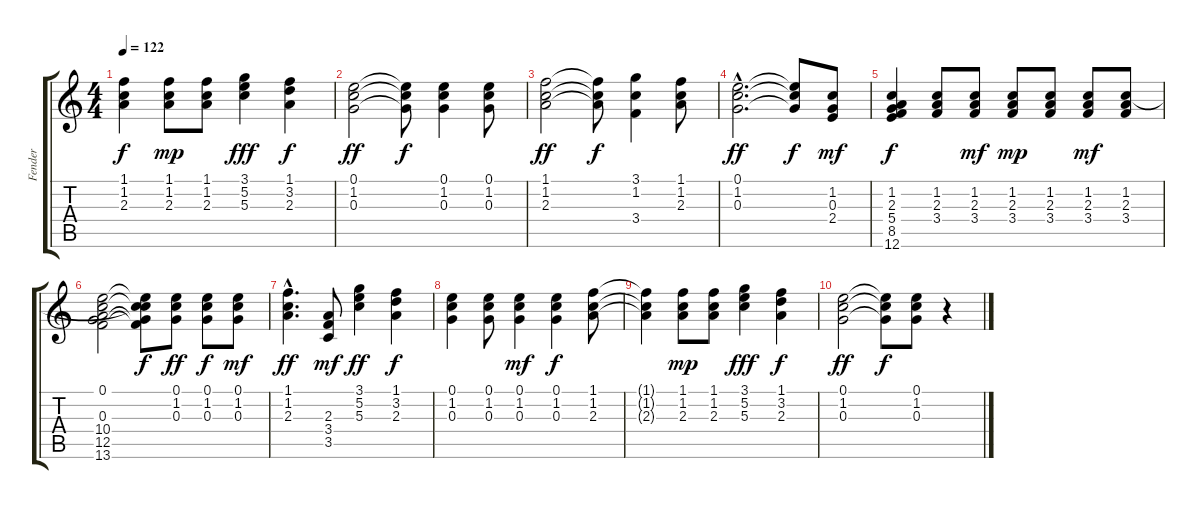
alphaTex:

\track ("Fender" "Fender") {instrument electricguitarclean}
\staff {score tabs}
\tuning (E4 B3 G3 D3 A2 E2) {hide}
\ts (4 4)
\tempo 122
\clef g2
\ks c
(1.1{t} 1.2{t} 2.3{t}).4{dy f} (1.1 1.2 2.3).8{dy mp} (1.1 1.2 2.3).8 (3.1 5.2 5.3).4{dy fff} (1.1 3.2 2.3).4{dy f} |
(0.1 1.2 0.3).2{dy ff} (0.1{t} 1.2{t} 0.3{t}).8{dy f} (0.1 1.2 0.3).4 (0.1 1.2 0.3).8 |
(1.1 1.2 2.3).2{dy ff} (1.1{t} 1.2{t} 2.3{t}).8{dy f} (3.1 1.2 3.4).4 (1.1 1.2 2.3).8 |
(0.1{hac} 1.2{hac} 0.3{hac}).2{d dy ff} (0.1{t} 1.2{t} 0.3{t}).8{dy f} (1.2 0.3 2.4).8{dy mf} |
(1.2 2.3 5.4 8.5 12.6).4{dy f} (1.2 2.3 3.4).8 (1.2 2.3 3.4).8{dy mf} (1.2 2.3 3.4).8{dy mp} (1.2 2.3 3.4).8 (1.2 2.3 3.4).8{dy mf} (1.2 2.3 3.4).8 |
(0.1 0.3 10.4 12.5 13.6).2 (0.1{t} 1.2{t} 0.3{t} 10.4{t} 13.6{t}).8{dy f} (0.1 1.2 0.3).8{dy ff} (0.1 1.2 0.3).8{dy f} (0.1 1.2 0.3).8{dy mf} |
(1.1{hac} 1.2{hac} 2.3{hac}).4{d dy ff} (2.3 3.4 3.5).8{dy mf} (3.1 5.2 5.3).4{dy ff} (1.1 3.2 2.3).4{dy f} |
(0.1 1.2 0.3).4 (0.1 1.2 0.3).8 (0.1 1.2 0.3).4{dy mf} (0.1 1.2 0.3).4{dy f} (1.1 1.2 2.3).8 |
(1.1{t} 1.2{t} 2.3{t}).4 (1.1 1.2 2.3).8{dy mp} (1.1 1.2 2.3).8 (3.1 5.2 5.3).4{dy fff} (1.1 3.2 2.3).4{dy f} |
(0.1 1.2 0.3).2{dy ff} (0.1{t} 1.2{t} 0.3{t}).8{dy f} (0.1 1.2 0.3).8 r.4
